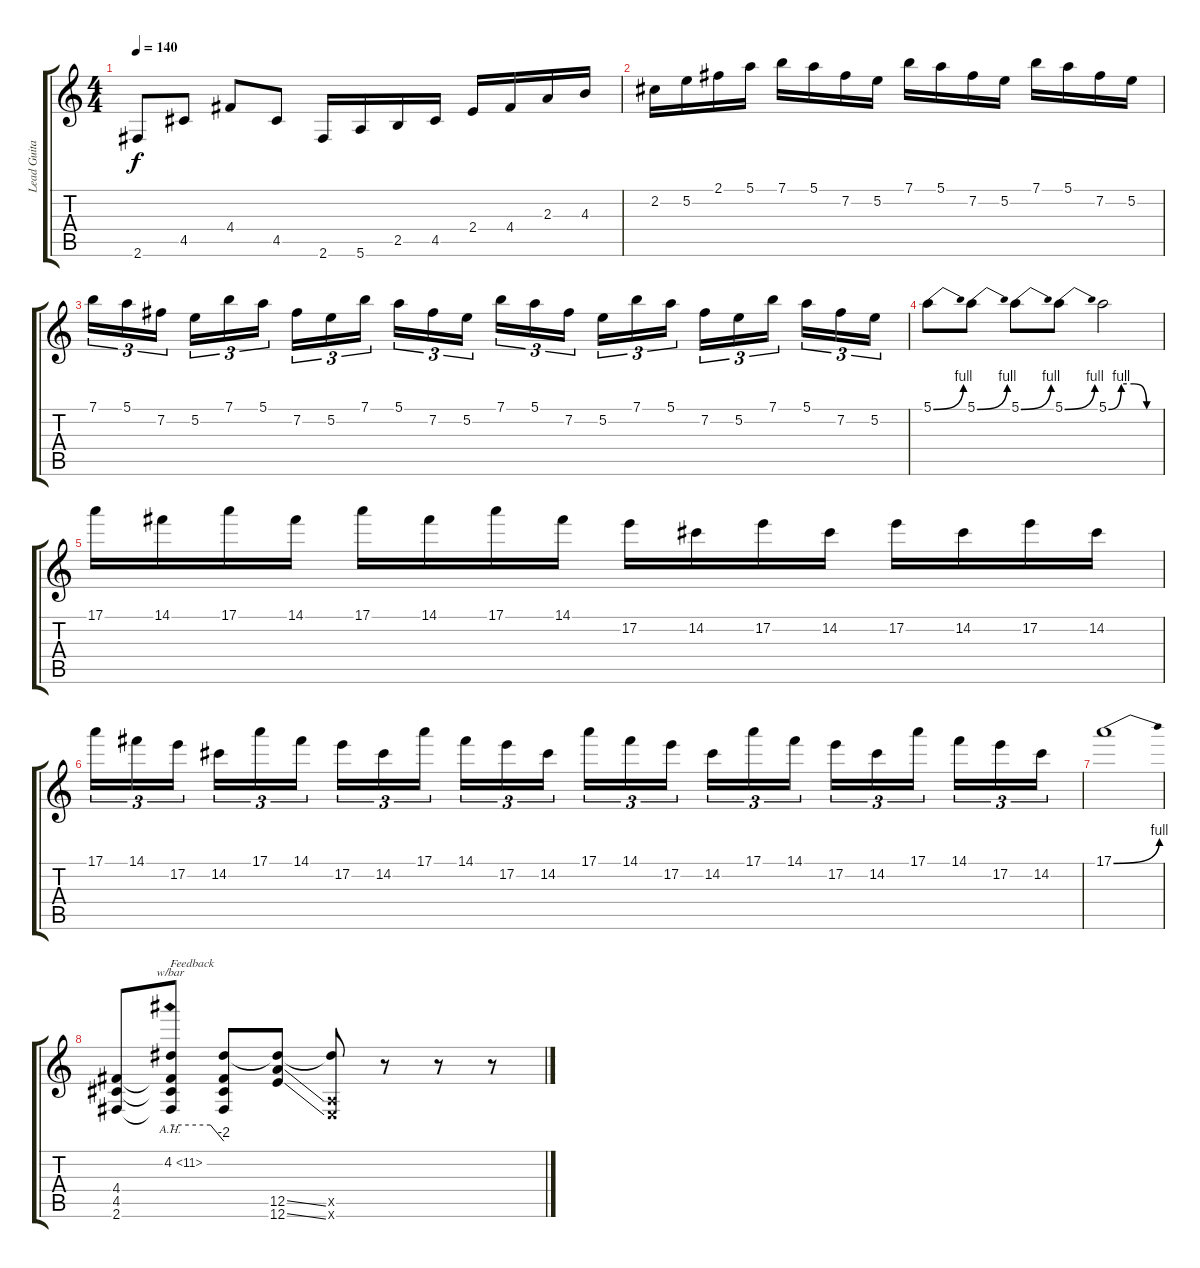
\track ("Lead Guitar" "Lead Guita") {instrument distortionguitar}
\staff {score tabs}
\tuning (E4 B3 G3 D3 A2 E2) {hide}
\ts (4 4)
\tempo 140
\clef g2
\ks c
2.6.8{dy f} 4.5.8 4.4.8 4.5.8 2.6.16{volume 16} 5.6.16 2.5.16 4.5.16 2.4.16 4.4.16 2.3.16 4.3.16 |
2.2.16 5.2.16 2.1.16 5.1.16 7.1.16 5.1.16 7.2.16 5.2.16 7.1.16 5.1.16 7.2.16 5.2.16 7.1.16 5.1.16 7.2.16 5.2.16 |
7.1.16{tu (3 2)} 5.1.16{tu (3 2)} 7.2.16{tu (3 2)} 5.2.16{tu (3 2)} 7.1.16{tu (3 2)} 5.1.16{tu (3 2)} 7.2.16{tu (3 2)} 5.2.16{tu (3 2)} 7.1.16{tu (3 2)} 5.1.16{tu (3 2)} 7.2.16{tu (3 2)} 5.2.16{tu (3 2)} 7.1.16{tu (3 2)} 5.1.16{tu (3 2)} 7.2.16{tu (3 2)} 5.2.16{tu (3 2)} 7.1.16{tu (3 2)} 5.1.16{tu (3 2)} 7.2.16{tu (3 2)} 5.2.16{tu (3 2)} 7.1.16{tu (3 2)} 5.1.16{tu (3 2)} 7.2.16{tu (3 2)} 5.2.16{tu (3 2)} |
5.1{be (bend 0 0 60 4)}.8 5.1{be (bend 0 0 60 4)}.8 5.1{be (bend 0 0 60 4)}.8 5.1{be (bend 0 0 60 4)}.8 5.1{be (custom 0 0 15 4 30 4 45 0 60 0)}.2 |
17.1.16 14.1.16 17.1.16 14.1.16 17.1.16 14.1.16 17.1.16 14.1.16 17.2.16 14.2.16 17.2.16 14.2.16 17.2.16 14.2.16 17.2.16 14.2.16 |
17.1.16{tu (3 2)} 14.1.16{tu (3 2)} 17.2.16{tu (3 2)} 14.2.16{tu (3 2)} 17.1.16{tu (3 2)} 14.1.16{tu (3 2)} 17.2.16{tu (3 2)} 14.2.16{tu (3 2)} 17.1.16{tu (3 2)} 14.1.16{tu (3 2)} 17.2.16{tu (3 2)} 14.2.16{tu (3 2)} 17.1.16{tu (3 2)} 14.1.16{tu (3 2)} 17.2.16{tu (3 2)} 14.2.16{tu (3 2)} 17.1.16{tu (3 2)} 14.1.16{tu (3 2)} 17.2.16{tu (3 2)} 14.2.16{tu (3 2)} 17.1.16{tu (3 2)} 14.1.16{tu (3 2)} 17.2.16{tu (3 2)} 14.2.16{tu (3 2)} |
17.1{be (bend 0 0 60 4)}.1 |
(4.4 4.5 2.6).8 (4.2{ah 7} 4.4{t} 4.5{t} 2.6{t}).8{tbe (custom default 0 0 45 0 60 -8) txt "Feedback"} (4.2{t} 4.4{t} 4.5{t} 2.6{t}).8 (4.2{t} 12.5{ss} 12.6{ss}).8 (4.2{t} 0.5{x} 0.6{x}).8 r.8 r.8 r.8
